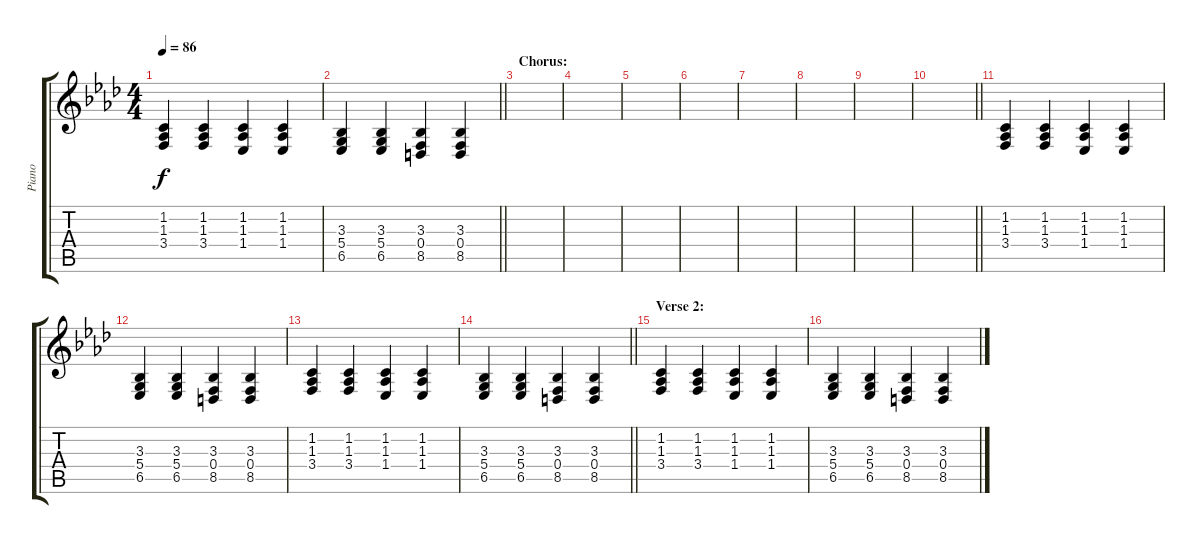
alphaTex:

\track ("Piano" "Piano") {instrument acousticgrandpiano}
\staff {score tabs}
\tuning (E4 B3 G3 D3 A2 E2) {hide}
\ts (4 4)
\tempo 86
\clef g2
\ks ab
(1.2 1.3 3.4).4{dy f} (1.2 1.3 3.4).4 (1.2 1.3 1.4).4 (1.2 1.3 1.4).4 |
\barLineRight lightlight
(3.3 5.4 6.5).4 (3.3 5.4 6.5).4 (3.3 0.4 8.5).4 (3.3 0.4 8.5).4 |
\section ("" "Chorus:")
|
|
|
|
|
|
|
\barLineRight lightlight
|
(1.2 1.3 3.4).4 (1.2 1.3 3.4).4 (1.2 1.3 1.4).4 (1.2 1.3 1.4).4 |
(3.3 5.4 6.5).4 (3.3 5.4 6.5).4 (3.3 0.4 8.5).4 (3.3 0.4 8.5).4 |
(1.2 1.3 3.4).4 (1.2 1.3 3.4).4 (1.2 1.3 1.4).4 (1.2 1.3 1.4).4 |
\barLineRight lightlight
(3.3 5.4 6.5).4 (3.3 5.4 6.5).4 (3.3 0.4 8.5).4 (3.3 0.4 8.5).4 |
\section ("" "Verse 2:")
(1.2 1.3 3.4).4 (1.2 1.3 3.4).4 (1.2 1.3 1.4).4 (1.2 1.3 1.4).4 |
(3.3 5.4 6.5).4 (3.3 5.4 6.5).4 (3.3 0.4 8.5).4 (3.3 0.4 8.5).4
